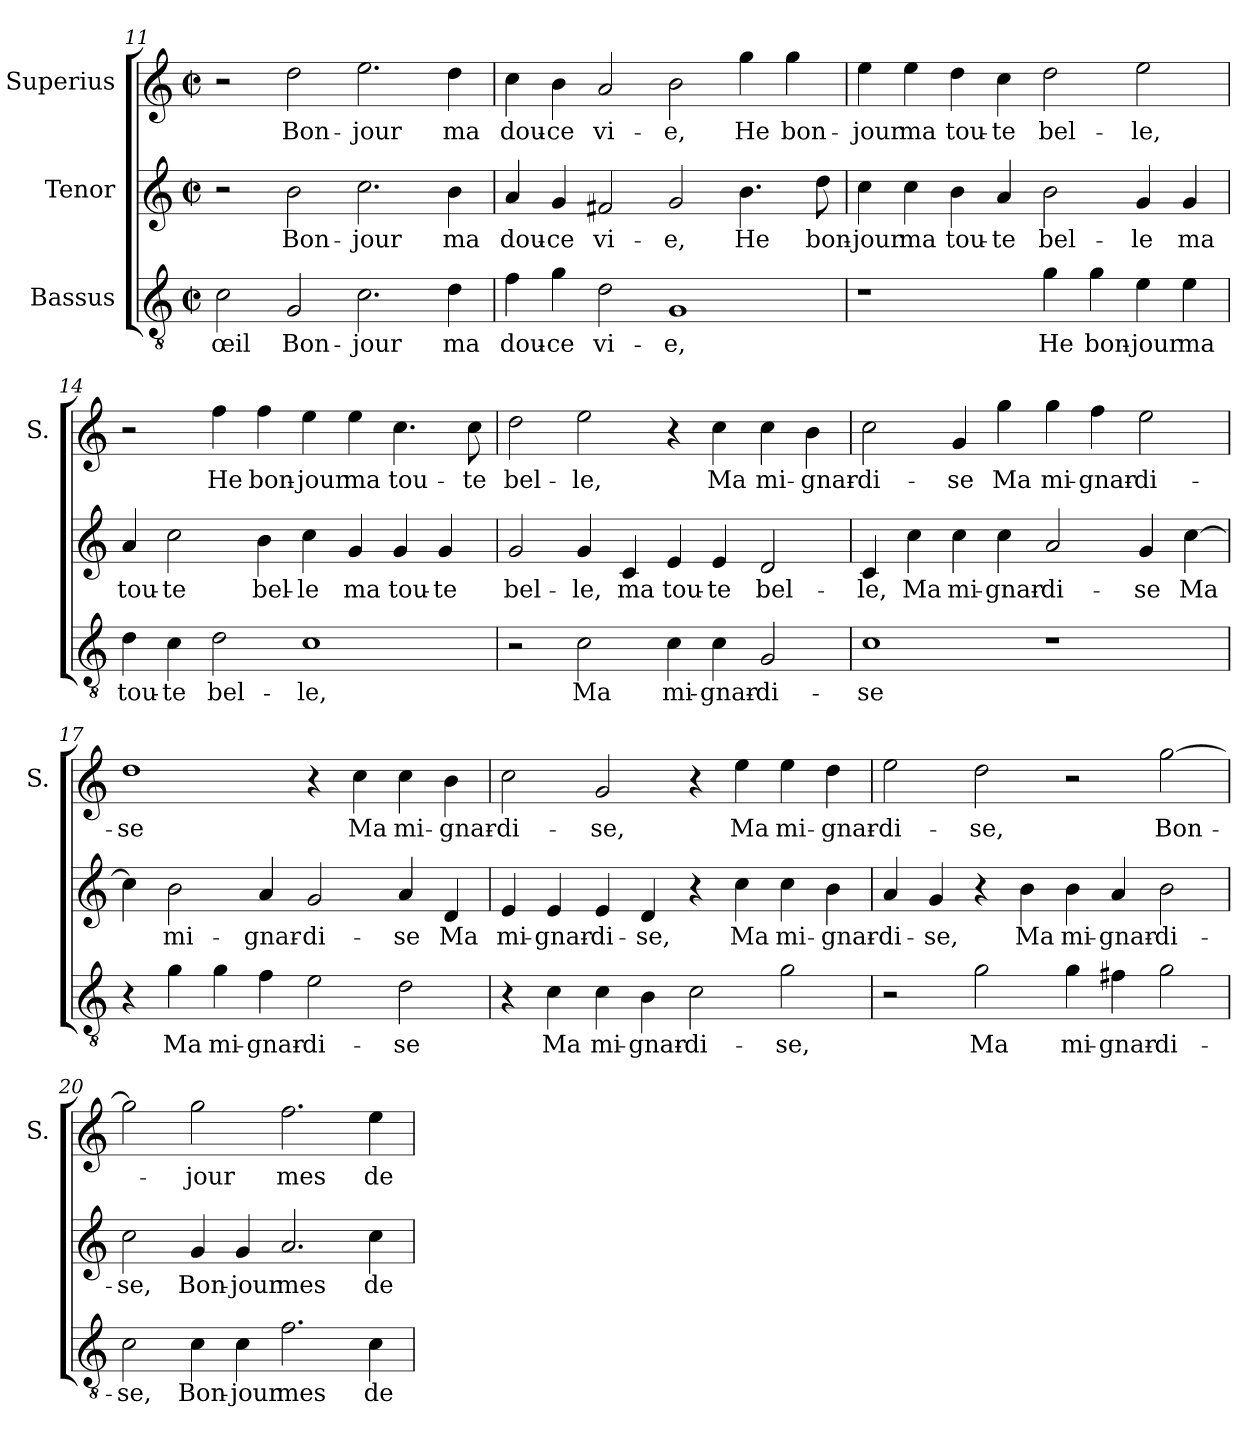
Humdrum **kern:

**kern	**text	**kern	**text	**kern	**text
*part3	*part3	*part2	*part2	*part1	*part1
*staff3	*staff3	*staff2	*staff2	*staff1	*staff1
*I"Bassus	*	*I"Tenor	*	*I"Superius	*
*	*	*	*	*I'S.	*
*clefGv2	*	*clefG2	*	*clefG2	*
*k[]	*	*k[]	*	*k[]	*
*C:	*	*C:	*	*C:	*
*M2/2	*	*M2/2	*	*M2/2	*
*met(c|)	*	*met(c|)	*	*met(c|)	*
=11	=11	=11	=11	=11	=11
2c\	œil	2r	.	2r	.
2G/	Bon-	2b\	Bon-	2dd\	Bon-
2.c\	-jour	2.cc\	-jour	2.ee\	-jour
4d\	ma	4b\	ma	4dd\	ma
=12	=12	=12	=12	=12	=12
4f\	dou-	4a/	dou-	4cc\	dou-
4g\	-ce	4g/	-ce	4b\	-ce
2d\	vi-	2f#X/	vi-	2a/	vi-
1G/	-e,	2g/	-e,	2b\	-e,
.	.	4.b\	He	4gg\	He
.	.	.	.	4gg\	bon-
.	.	8dd\	bon-	.	.
!!LO:LB:g=z
=13	=13	=13	=13	=13	=13
1r	.	4cc\	-jour	4ee\	-jour
.	.	4cc\	ma	4ee\	ma
.	.	4b\	tou-	4dd\	tou-
.	.	4a/	-te	4cc\	-te
4g\	He	2b\	bel-	2dd\	bel-
4g\	bon-	.	.	.	.
4e\	-jour	4g/	-le	2ee\	-le,
4e\	ma	4g/	ma	.	.
=14	=14	=14	=14	=14	=14
4d\	tou-	4a/	tou-	2r	.
4c\	-te	2cc\	-te	.	.
2d\	bel-	.	.	4ff\	He
.	.	4b\	bel-	4ff\	bon-
1c\	-le,	4cc\	-le	4ee\	-jour
.	.	4g/	ma	4ee\	ma
.	.	4g/	tou-	4.cc\	tou-
.	.	4g/	-te	.	.
.	.	.	.	8cc\	-te
=15	=15	=15	=15	=15	=15
2r	.	2g/	bel-	2dd\	bel-
2c\	Ma	4g/	-le,	2ee\	-le,
.	.	4c/	ma	.	.
4c\	mi-	4e/	tou-	4r	.
4c\	-gnar-	4e/	-te	4cc\	Ma
2G/	-di-	2d/	bel-	4cc\	mi-
.	.	.	.	4b\	-gnar-
=16	=16	=16	=16	=16	=16
1c\	-se	4c/	-le,	2cc\	-di-
.	.	4cc\	Ma	.	.
.	.	4cc\	mi-	4g/	-se
.	.	4cc\	-gnar-	4gg\	Ma
1r	.	2a/	-di-	4gg\	mi-
.	.	.	.	4ff\	-gnar-
.	.	4g/	-se	2ee\	-di-
.	.	[4cc\	Ma	.	.
!!LO:LB:g=z
=17	=17	=17	=17	=17	=17
4r	.	4cc\]	.	1dd\	-se
4g\	Ma	2b\	mi-	.	.
4g\	mi-	.	.	.	.
4f\	-gnar-	4a/	-gnar-	.	.
2e\	-di-	2g/	-di-	4r	.
.	.	.	.	4cc\	Ma
2d\	-se	4a/	-se	4cc\	mi-
.	.	4d/	Ma	4b\	-gnar-
=18	=18	=18	=18	=18	=18
4r	.	4e/	mi-	2cc\	-di-
4c\	Ma	4e/	-gnar-	.	.
4c\	mi-	4e/	-di-	2g/	-se,
4B\	-gnar-	4d/	-se,	.	.
2c\	-di-	4r	.	4r	.
.	.	4cc\	Ma	4ee\	Ma
2g\	-se,	4cc\	mi-	4ee\	mi-
.	.	4b\	-gnar-	4dd\	-gnar-
=19	=19	=19	=19	=19	=19
2r	.	4a/	-di-	2ee\	-di-
.	.	4g/	-se,	.	.
2g\	Ma	4r	.	2dd\	-se,
.	.	4b\	Ma	.	.
4g\	mi-	4b\	mi-	2r	.
4f#X\	-gnar-	4a/	-gnar-	.	.
2g\	-di-	2b\	-di-	[2gg\	Bon-
=20	=20	=20	=20	=20	=20
2c\	-se,	2cc\	-se,	2gg\]	.
4c\	Bon-	4g/	Bon-	2gg\	-jour
4c\	-jour	4g/	-jour	.	.
2.f\	mes	2.a/	mes	2.ff\	mes
4c\	de-	4cc\	de-	4ee\	de-
=	=	=	=	=	=
*-	*-	*-	*-	*-	*-
